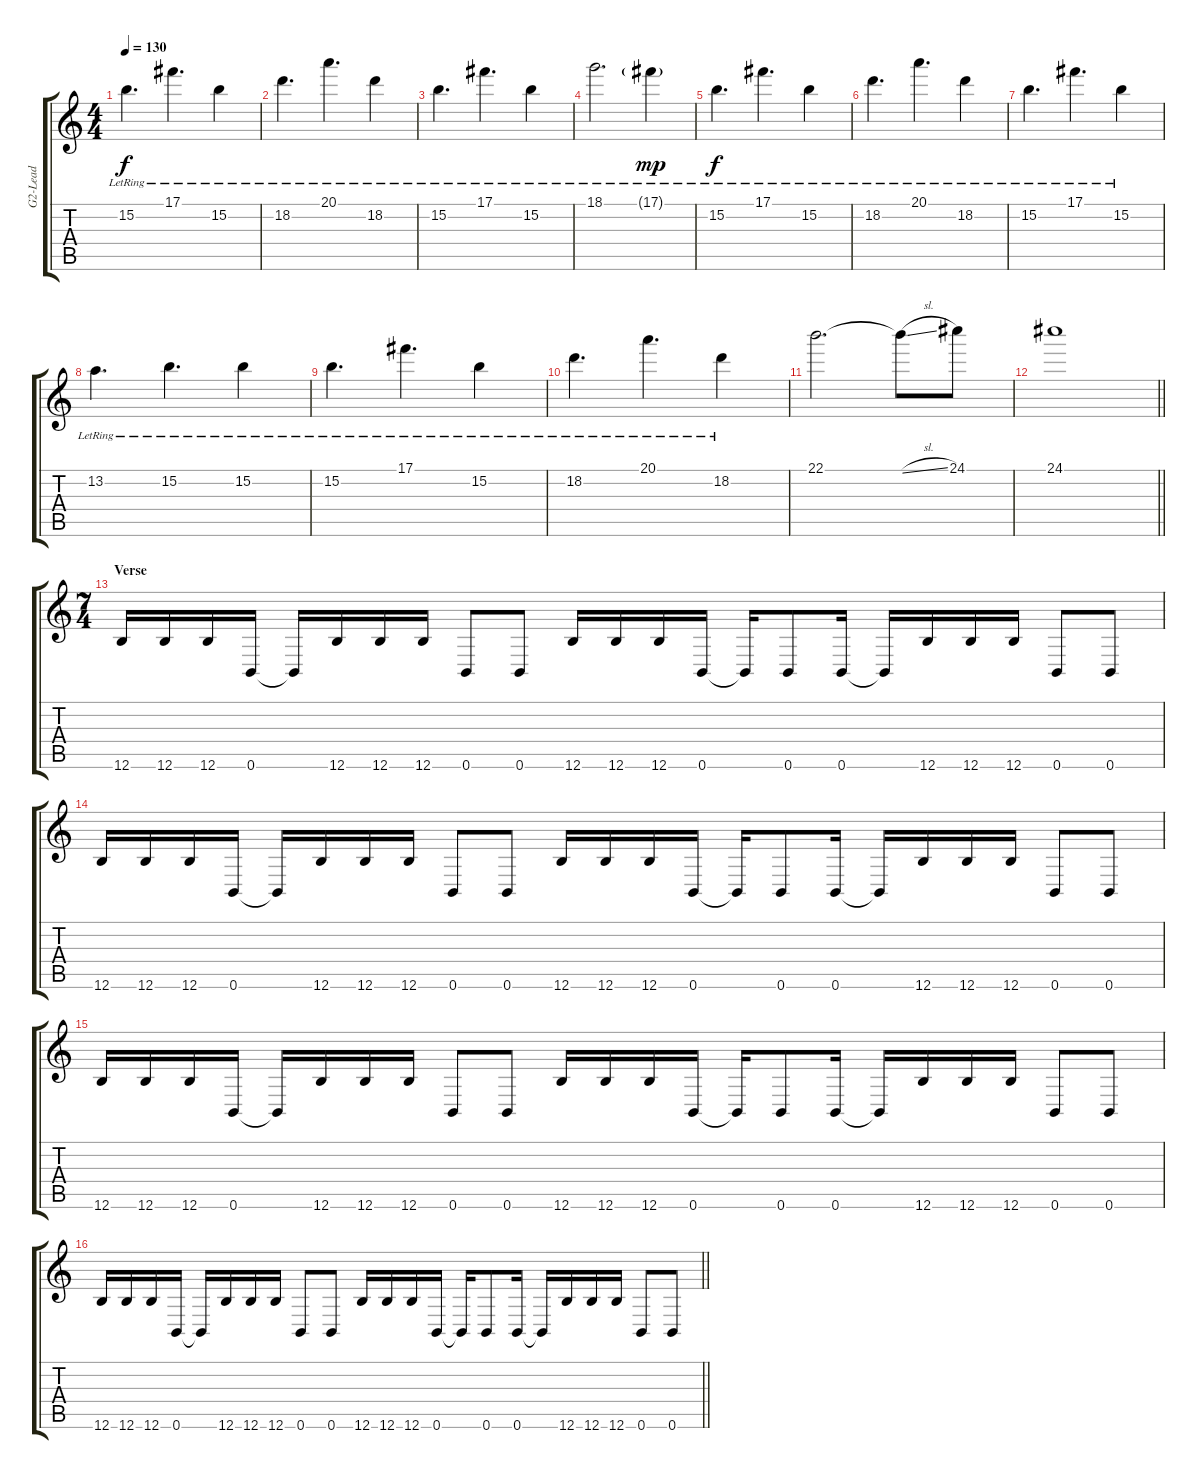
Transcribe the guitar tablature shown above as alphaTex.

\track ("G2-Lead" "G2-Lead") {instrument distortionguitar}
\staff {score tabs}
\tuning (Db4 Ab3 E3 B2 Gb2 B1) {hide}
\ts (4 4)
\tempo 130
\clef g2
\ks c
15.2{lr}.4{d dy f} 17.1{lr}.4{d} 15.2{lr}.4 |
18.2{lr}.4{d} 20.1{lr}.4{d} 18.2{lr}.4 |
15.2{lr}.4{d} 17.1{lr}.4{d} 15.2{lr}.4 |
18.1{lr}.2{d} 17.1{g lr}.4{dy mp} |
15.2{lr}.4{d dy f} 17.1{lr}.4{d} 15.2{lr}.4 |
18.2{lr}.4{d} 20.1{lr}.4{d} 18.2{lr}.4 |
15.2{lr}.4{d} 17.1{lr}.4{d} 15.2{lr}.4 |
13.2{lr}.4{d} 15.2{lr}.4{d} 15.2{lr}.4 |
15.2{lr}.4{d} 17.1{lr}.4{d} 15.2{lr}.4 |
18.2{lr}.4{d} 20.1{lr}.4{d} 18.2{lr}.4 |
22.1.2{d} 22.1{sl t}.8 24.1.8 |
\barLineRight lightlight
24.1.1 |
\ts (7 4)
\section ("" "Verse")
12.6.16 12.6.16 12.6.16 0.6.16 0.6{t}.16 12.6.16 12.6.16 12.6.16 0.6.8 0.6.8 12.6.16 12.6.16 12.6.16 0.6.16 0.6{t}.16 0.6.8 0.6.16 0.6{t}.16 12.6.16 12.6.16 12.6.16 0.6.8 0.6.8 |
12.6.16 12.6.16 12.6.16 0.6.16 0.6{t}.16 12.6.16 12.6.16 12.6.16 0.6.8 0.6.8 12.6.16 12.6.16 12.6.16 0.6.16 0.6{t}.16 0.6.8 0.6.16 0.6{t}.16 12.6.16 12.6.16 12.6.16 0.6.8 0.6.8 |
12.6.16 12.6.16 12.6.16 0.6.16 0.6{t}.16 12.6.16 12.6.16 12.6.16 0.6.8 0.6.8 12.6.16 12.6.16 12.6.16 0.6.16 0.6{t}.16 0.6.8 0.6.16 0.6{t}.16 12.6.16 12.6.16 12.6.16 0.6.8 0.6.8 |
\barLineRight lightlight
12.6.16 12.6.16 12.6.16 0.6.16 0.6{t}.16 12.6.16 12.6.16 12.6.16 0.6.8 0.6.8 12.6.16 12.6.16 12.6.16 0.6.16 0.6{t}.16 0.6.8 0.6.16 0.6{t}.16 12.6.16 12.6.16 12.6.16 0.6.8 0.6.8
